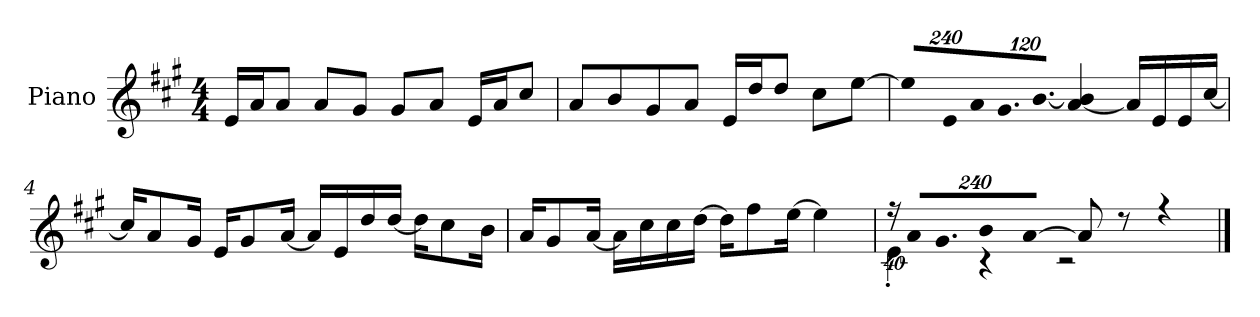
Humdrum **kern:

**kern
*part1
*staff1
*I"Piano
*I'P-no
*clefG2
*k[f#c#g#]
*M4/4
*MM90
=1
16e/LL
16a/J
8a/J
8a/L
8g#/J
8g#/L
8a/J
16e/LL
16a/J
8cc#/J
=2
8a/L
8b/
8g#/
8a/J
16e/LL
16dd/J
8dd/J
8cc#\L
[8ee\J
=3
*Xbrackettup
!LO:N:vis=8
960%137ee/L]
!LO:N:vis=16
1920%137e/L
!LO:N:vis=16
1920%137a/
!LO:N:vis=16.
960%103g#/
!LO:N:vis=16.
[960%103b/JJ
[4a/ 4b/]
16a/LL]
16e/
16e/
[16cc#/JJ
!!LO:LB:g=z
=4
16cc#/KL]
8a/
16g#/Jk
16e/KL
8g#/
[16a/Jk
16a/LL]
16e/
16dd/
[16dd/JJ
16dd\KL]
8cc#\
16b\Jk
=5
16a/KL
8g#/
[16a/Jk
16a\LL]
16cc#\
16cc#\
[16dd\JJ
16dd\KL]
8ff#\
[16ee\Jk
4ee\]
=6
*brackettup
!LO:N:vis=32
*^
640%23r	4e'\
!LO:N:vis=16	!
1920%137a/LL	.
!LO:N:vis=16.	!
960%103g#/J	.
!LO:N:vis=8	!
960%137b/	.
.	4r
!LO:N:vis=8	!
[960%137a/J	.
8a/]	2r
8r	.
4r	.
*v	*v
==
*-
